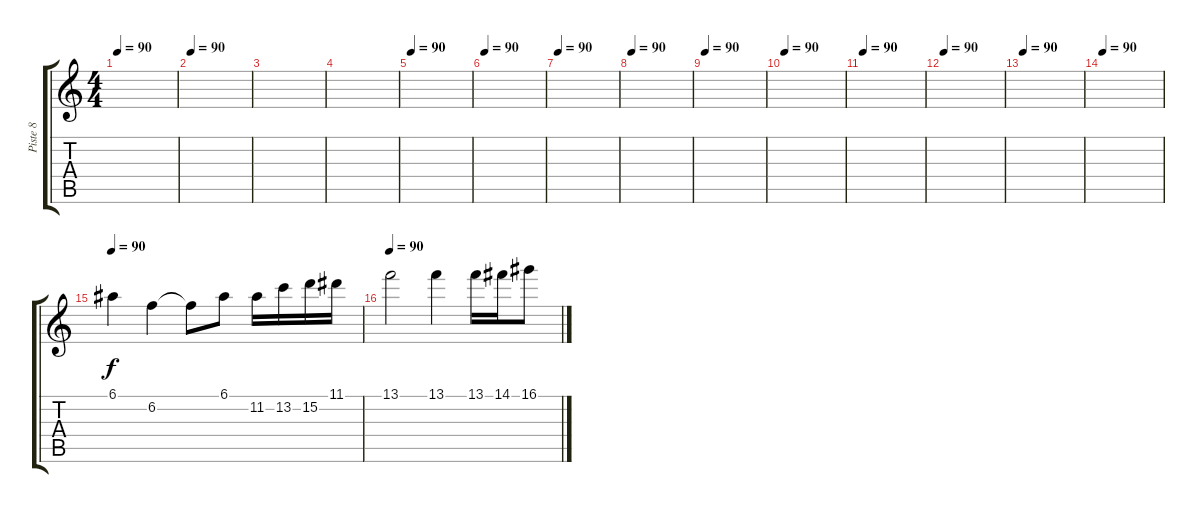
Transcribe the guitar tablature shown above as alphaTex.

\track ("Piste 8" "Piste 8") {instrument distortionguitar}
\staff {score tabs}
\tuning (E4 B3 G3 D3 A2 E2) {hide}
\ts (4 4)
\tempo 90
\clef g2
\ks c
|
\tempo 90
|
|
|
\tempo 90
|
\tempo 90
|
\tempo 90
|
\tempo 90
|
\tempo 90
|
\tempo 90
|
\tempo 90
|
\tempo 90
|
\tempo 90
|
\tempo 90
|
\tempo 90
6.1.4 6.2.4 6.2{t}.8 6.1.8 11.2.16 13.2.16 15.2.16 11.1.16 |
\tempo 90
13.1.2 13.1.4 13.1.16 14.1.16 16.1{ss}.8
